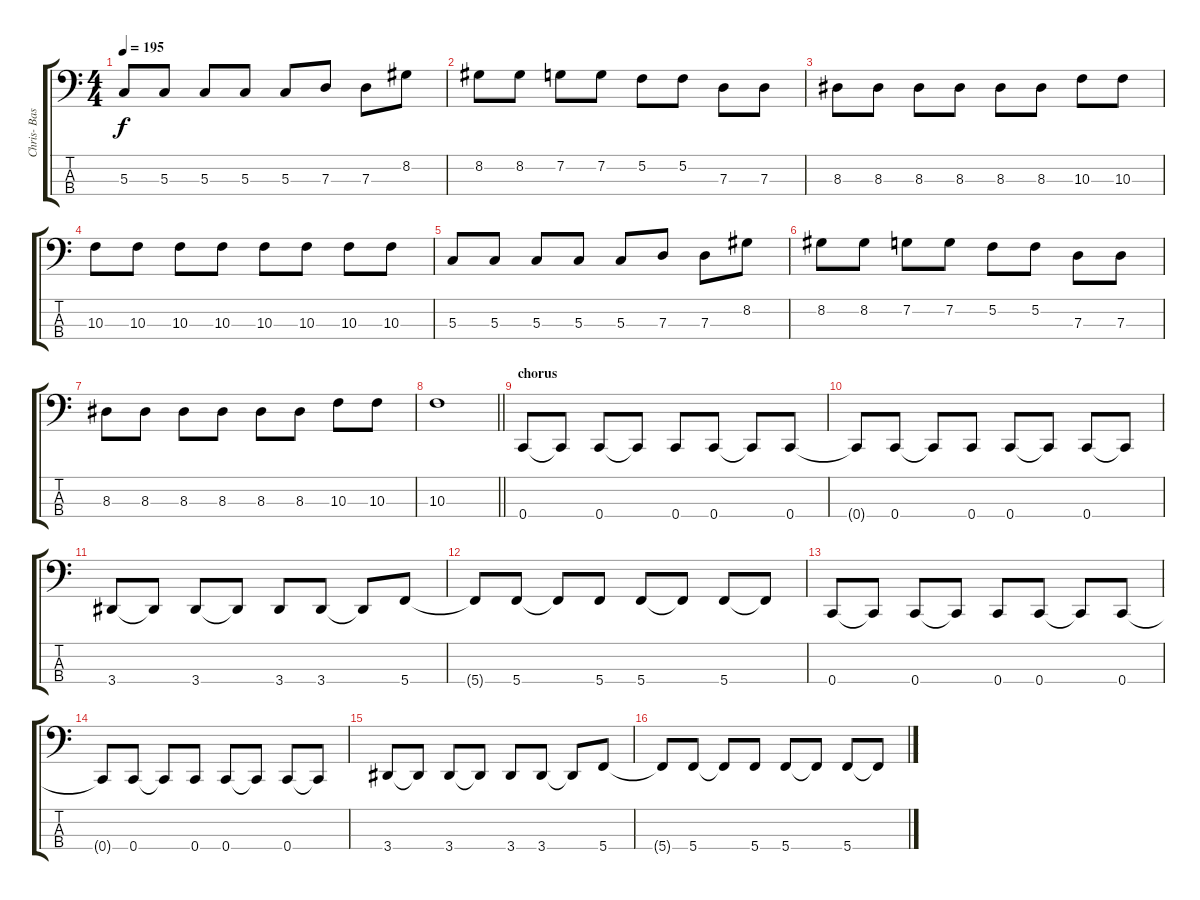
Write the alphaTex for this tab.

\track ("Chris- Bass" "Chris- Bas") {instrument electricbassfinger}
\staff {score tabs}
\tuning (F2 C2 G1 C1) {hide}
\ts (4 4)
\tempo 195
\clef f4
\ks c
5.3.8{dy f} 5.3.8 5.3.8 5.3.8 5.3.8 7.3.8 7.3.8 8.2.8 |
8.2.8 8.2.8 7.2.8 7.2.8 5.2.8 5.2.8 7.3.8 7.3.8 |
8.3.8 8.3.8 8.3.8 8.3.8 8.3.8 8.3.8 10.3.8 10.3.8 |
10.3.8 10.3.8 10.3.8 10.3.8 10.3.8 10.3.8 10.3.8 10.3.8 |
5.3.8 5.3.8 5.3.8 5.3.8 5.3.8 7.3.8 7.3.8 8.2.8 |
8.2.8 8.2.8 7.2.8 7.2.8 5.2.8 5.2.8 7.3.8 7.3.8 |
8.3.8 8.3.8 8.3.8 8.3.8 8.3.8 8.3.8 10.3.8 10.3.8 |
\barLineRight lightlight
10.3.1 |
\section ("" "chorus")
0.4.8 0.4{t}.8 0.4.8 0.4{t}.8 0.4.8 0.4.8 0.4{t}.8 0.4.8 |
0.4{t}.8 0.4.8 0.4{t}.8 0.4.8 0.4.8 0.4{t}.8 0.4.8 0.4{t}.8 |
3.4.8 3.4{t}.8 3.4.8 3.4{t}.8 3.4.8 3.4.8 3.4{t}.8 5.4.8 |
5.4{t}.8 5.4.8 5.4{t}.8 5.4.8 5.4.8 5.4{t}.8 5.4.8 5.4{t}.8 |
0.4.8 0.4{t}.8 0.4.8 0.4{t}.8 0.4.8 0.4.8 0.4{t}.8 0.4.8 |
0.4{t}.8 0.4.8 0.4{t}.8 0.4.8 0.4.8 0.4{t}.8 0.4.8 0.4{t}.8 |
3.4.8 3.4{t}.8 3.4.8 3.4{t}.8 3.4.8 3.4.8 3.4{t}.8 5.4.8 |
5.4{t}.8 5.4.8 5.4{t}.8 5.4.8 5.4.8 5.4{t}.8 5.4.8 5.4{t}.8
